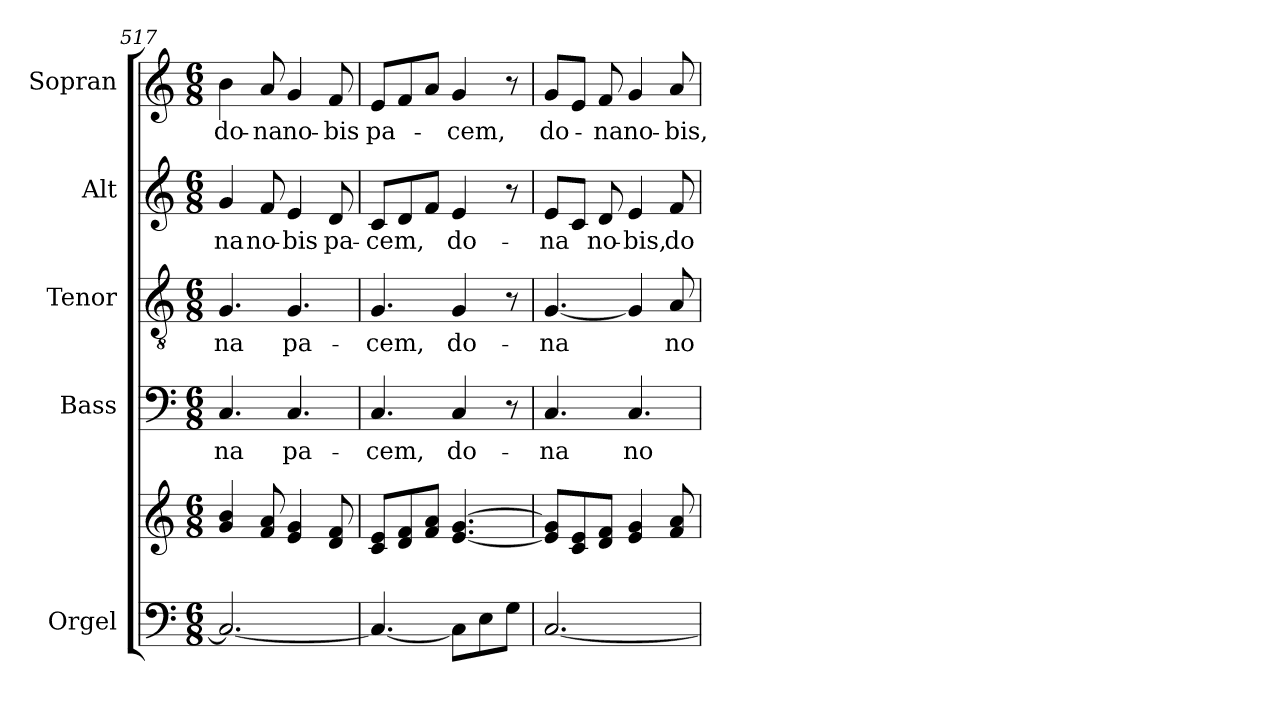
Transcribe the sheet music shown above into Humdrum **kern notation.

**kern	**kern	**kern	**text	**kern	**text	**kern	**text	**kern	**text
*part5	*part5	*part4	*part4	*part3	*part3	*part2	*part2	*part1	*part1
*staff6	*staff5	*staff4	*staff4	*staff3	*staff3	*staff2	*staff2	*staff1	*staff1
*I"Orgel	*	*I"Bass	*	*I"Tenor	*	*I"Alt	*	*I"Sopran	*
*I'Org.	*	*I'B.	*	*I'T.	*	*I'A.	*	*I'S.	*
*clefF4	*clefG2	*clefF4	*	*clefGv2	*	*clefG2	*	*clefG2	*
*k[]	*k[]	*k[]	*	*k[]	*	*k[]	*	*k[]	*
*C:	*C:	*C:	*	*C:	*	*C:	*	*C:	*
*M6/8	*M6/8	*M6/8	*	*M6/8	*	*M6/8	*	*M6/8	*
=517	=517	=517	=517	=517	=517	=517	=517	=517	=517
!	!	!	!LO:LY:b	!	!LO:LY:b	!	!LO:LY:b	!	!LO:LY:b
2.C/_	4g/ 4b/	4.C/	-na	4.G/	-na	4g/	-na	4b\	do-
!	!	!	!	!	!	!	!LO:LY:b	!	!LO:LY:b
.	8f/ 8a/	.	.	.	.	8f/	no-	8a/	-na
!	!	!	!LO:LY:b	!	!LO:LY:b	!	!LO:LY:b	!	!LO:LY:b
.	4e/ 4g/	4.C/	pa-	4.G/	pa-	4e/	-bis	4g/	no-
!	!	!	!	!	!	!	!LO:LY:b	!	!LO:LY:b
.	8d/ 8f/	.	.	.	.	8d/	pa-	8f/	-bis
=518	=518	=518	=518	=518	=518	=518	=518	=518	=518
!	!	!	!LO:LY:b	!	!LO:LY:b	!	!LO:LY:b	!	!LO:LY:b
4.C/_	8c/ 8e/L	4.C/	-cem,	4.G/	-cem,	8c/L	-cem,	8e/L	pa-
.	8d/ 8f/	.	.	.	.	8d/	.	8f/	.
.	8f/ 8a/J	.	.	.	.	8f/J	.	8a/J	.
!	!	!	!LO:LY:b	!	!LO:LY:b	!	!LO:LY:b	!	!LO:LY:b
8C\L]	[4.e/ [4.g/	4C/	do-	4G/	do-	4e/	do-	4g/	-cem,
8E\	.	.	.	.	.	.	.	.	.
8G\J	.	8r	.	8r	.	8r	.	8r	.
=519	=519	=519	=519	=519	=519	=519	=519	=519	=519
!	!	!	!LO:LY:b	!	!LO:LY:b	!	!LO:LY:b	!	!LO:LY:b
[2.C/	8e/] 8g/]L	4.C/	-na	[4.G/	-na	8e/L	-na	8g/L	do-
.	8c/ 8e/	.	.	.	.	8c/J	.	8e/J	.
!	!	!	!	!	!	!	!LO:LY:b	!	!LO:LY:b
.	8d/ 8f/J	.	.	.	.	8d/	no-	8f/	-na
!	!	!	!LO:LY:b	!	!	!	!LO:LY:b	!	!LO:LY:b
.	4e/ 4g/	4.C/	no-	4G/]	.	4e/	-bis,	4g/	no-
!	!	!	!	!	!LO:LY:b	!	!LO:LY:b	!	!LO:LY:b
.	8f/ 8a/	.	.	8A/	no-	8f/	do-	8a/	-bis,
=	=	=	=	=	=	=	=	=	=
*-	*-	*-	*-	*-	*-	*-	*-	*-	*-
